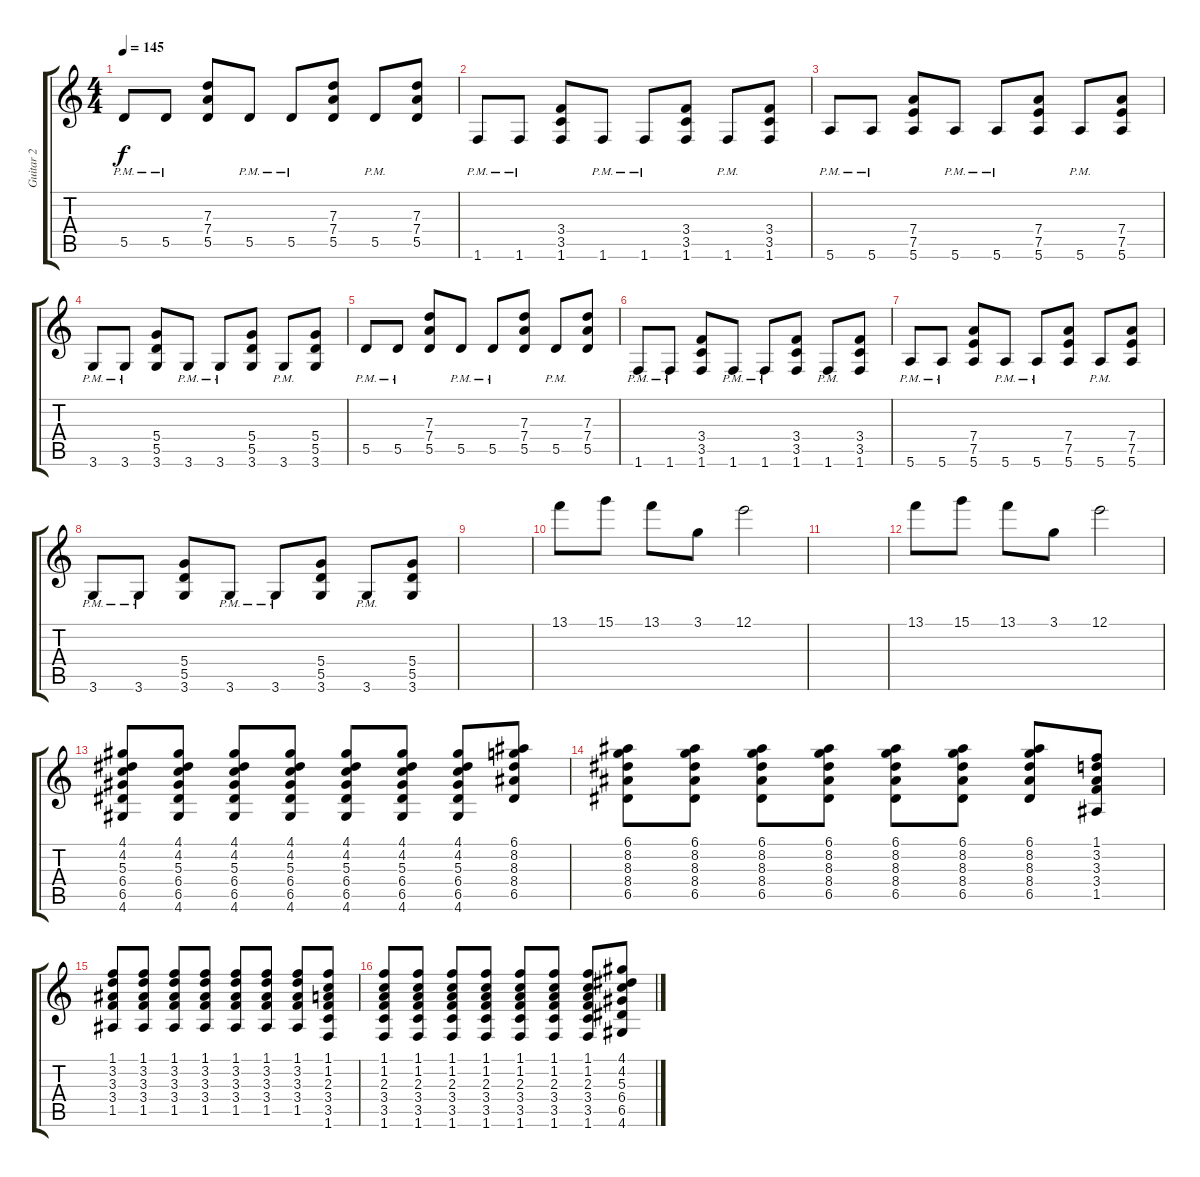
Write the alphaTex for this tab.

\track ("Guitar 2" "Guitar 2") {instrument distortionguitar}
\staff {score tabs}
\tuning (E4 B3 G3 D3 A2 E2) {hide}
\ts (4 4)
\tempo 145
\clef g2
\ks c
5.5{pm}.8{dy f} 5.5{pm}.8 (7.3 7.4 5.5).8 5.5{pm}.8 5.5{pm}.8 (7.3 7.4 5.5).8 5.5{pm}.8 (7.3 7.4 5.5).8 |
1.6{pm}.8 1.6{pm}.8 (3.4 3.5 1.6).8 1.6{pm}.8 1.6{pm}.8 (3.4 3.5 1.6).8 1.6{pm}.8 (3.4 3.5 1.6).8 |
5.6{pm}.8 5.6{pm}.8 (7.4 7.5 5.6).8 5.6{pm}.8 5.6{pm}.8 (7.4 7.5 5.6).8 5.6{pm}.8 (7.4 7.5 5.6).8 |
3.6{pm}.8 3.6{pm}.8 (5.4 5.5 3.6).8 3.6{pm}.8 3.6{pm}.8 (5.4 5.5 3.6).8 3.6{pm}.8 (5.4 5.5 3.6).8 |
5.5{pm}.8 5.5{pm}.8 (7.3 7.4 5.5).8 5.5{pm}.8 5.5{pm}.8 (7.3 7.4 5.5).8 5.5{pm}.8 (7.3 7.4 5.5).8 |
1.6{pm}.8 1.6{pm}.8 (3.4 3.5 1.6).8 1.6{pm}.8 1.6{pm}.8 (3.4 3.5 1.6).8 1.6{pm}.8 (3.4 3.5 1.6).8 |
5.6{pm}.8 5.6{pm}.8 (7.4 7.5 5.6).8 5.6{pm}.8 5.6{pm}.8 (7.4 7.5 5.6).8 5.6{pm}.8 (7.4 7.5 5.6).8 |
3.6{pm}.8 3.6{pm}.8 (5.4 5.5 3.6).8 3.6{pm}.8 3.6{pm}.8 (5.4 5.5 3.6).8 3.6{pm}.8 (5.4 5.5 3.6).8 |
|
13.1.8 15.1.8 13.1.8 3.1.8 12.1.2 |
|
13.1.8 15.1.8 13.1.8 3.1.8 12.1.2 |
(4.1 4.2 5.3 6.4 6.5 4.6).8 (4.1 4.2 5.3 6.4 6.5 4.6).8 (4.1 4.2 5.3 6.4 6.5 4.6).8 (4.1 4.2 5.3 6.4 6.5 4.6).8 (4.1 4.2 5.3 6.4 6.5 4.6).8 (4.1 4.2 5.3 6.4 6.5 4.6).8 (4.1 4.2 5.3 6.4 6.5 4.6).8 (6.1 8.2 8.3 8.4 6.5).8 |
(6.1 8.2 8.3 8.4 6.5).8 (6.1 8.2 8.3 8.4 6.5).8 (6.1 8.2 8.3 8.4 6.5).8 (6.1 8.2 8.3 8.4 6.5).8 (6.1 8.2 8.3 8.4 6.5).8 (6.1 8.2 8.3 8.4 6.5).8 (6.1 8.2 8.3 8.4 6.5).8 (1.1 3.2 3.3 3.4 1.5).8 |
(1.1 3.2 3.3 3.4 1.5).8 (1.1 3.2 3.3 3.4 1.5).8 (1.1 3.2 3.3 3.4 1.5).8 (1.1 3.2 3.3 3.4 1.5).8 (1.1 3.2 3.3 3.4 1.5).8 (1.1 3.2 3.3 3.4 1.5).8 (1.1 3.2 3.3 3.4 1.5).8 (1.1 1.2 2.3 3.4 3.5 1.6).8 |
(1.1 1.2 2.3 3.4 3.5 1.6).8 (1.1 1.2 2.3 3.4 3.5 1.6).8 (1.1 1.2 2.3 3.4 3.5 1.6).8 (1.1 1.2 2.3 3.4 3.5 1.6).8 (1.1 1.2 2.3 3.4 3.5 1.6).8 (1.1 1.2 2.3 3.4 3.5 1.6).8 (1.1 1.2 2.3 3.4 3.5 1.6).8 (4.1 4.2 5.3 6.4 6.5 4.6).8
